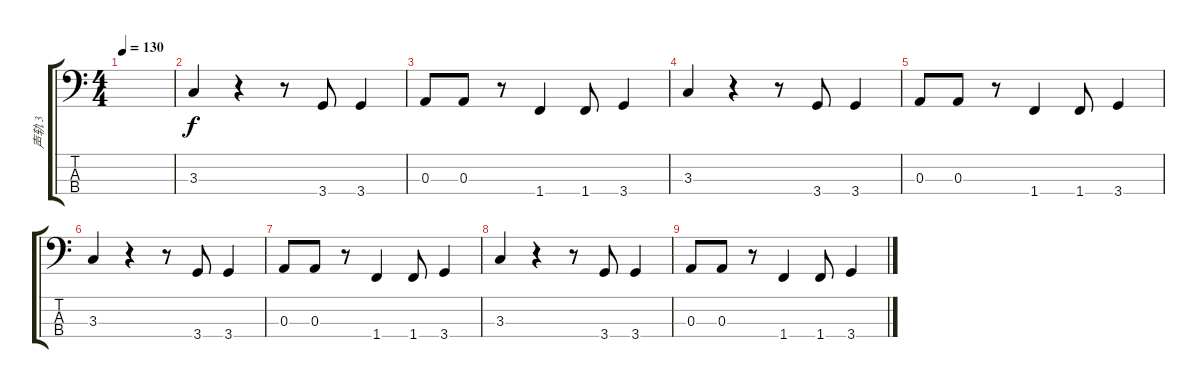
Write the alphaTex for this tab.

\track ("声轨 3" "声轨 3") {instrument electricbassfinger}
\staff {score tabs}
\tuning (G2 D2 A1 E1) {hide}
\ts (4 4)
\tempo 130
\clef f4
\ks c
|
3.3.4 r.4 r.8 3.4.8 3.4.4 |
0.3.8 0.3.8 r.8 1.4.4 1.4.8 3.4.4 |
3.3.4 r.4 r.8 3.4.8 3.4.4 |
0.3.8 0.3.8 r.8 1.4.4 1.4.8 3.4.4 |
3.3.4 r.4 r.8 3.4.8 3.4.4 |
0.3.8 0.3.8 r.8 1.4.4 1.4.8 3.4.4 |
3.3.4 r.4 r.8 3.4.8 3.4.4 |
0.3.8 0.3.8 r.8 1.4.4 1.4.8 3.4.4
